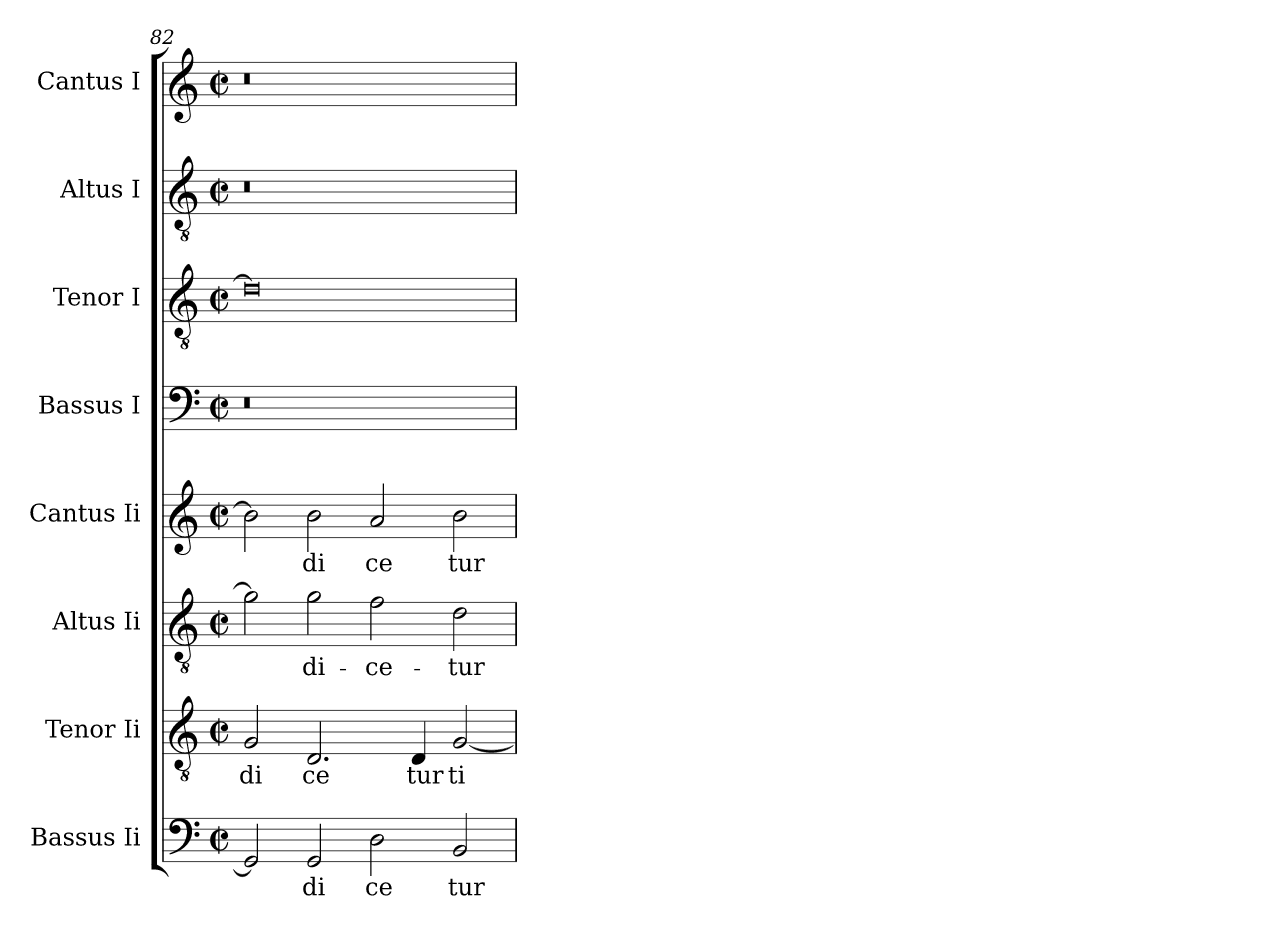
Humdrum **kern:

**kern	**text	**kern	**text	**kern	**text	**kern	**text	**kern	**kern	**kern	**kern
*part8	*part8	*part7	*part7	*part6	*part6	*part5	*part5	*part4	*part3	*part2	*part1
*staff8	*staff8	*staff7	*staff7	*staff6	*staff6	*staff5	*staff5	*staff4	*staff3	*staff2	*staff1
*I"Bassus Ii	*	*I"Tenor Ii	*	*I"Altus Ii	*	*I"Cantus Ii	*	*I"Bassus I	*I"Tenor I	*I"Altus I	*I"Cantus I
*clefF4	*	*clefGv2	*	*clefGv2	*	*clefG2	*	*clefF4	*clefGv2	*clefGv2	*clefG2
*M2/2	*	*M2/2	*	*M2/2	*	*M2/2	*	*M2/2	*M2/2	*M2/2	*M2/2
*met(c|)	*	*met(c|)	*	*met(c|)	*	*met(c|)	*	*met(c|)	*met(c|)	*met(c|)	*met(c|)
=82	=82	=82	=82	=82	=82	=82	=82	=82	=82	=82	=82
!	!	!	!LO:LY:b:cj	!	!	!	!	!	!	!	!
2GG/]	.	2G/	di	2g\]	.	2b\]	.	0r	0d]	0r	0r
!	!LO:LY:b:cj	!	!LO:LY:b:cj	!	!LO:LY:b:cj	!	!LO:LY:b:cj	!	!	!	!
2GG/	di	2.D/	ce	2g\	di-	2b\	di	.	.	.	.
!	!LO:LY:b:cj	!	!	!	!LO:LY:b:cj	!	!LO:LY:b:cj	!	!	!	!
2D\	ce	.	.	2f\	-ce-	2a/	ce	.	.	.	.
!	!	!	!LO:LY:b:cj	!	!	!	!	!	!	!	!
.	.	4D/	tur	.	.	.	.	.	.	.	.
!	!LO:LY:b:cj	!	!LO:LY:b:cj	!	!LO:LY:b:cj	!	!LO:LY:b:cj	!	!	!	!
2BB/	tur	[<2G/	ti	2d\	-tur	2b\	tur	.	.	.	.
=	=	=	=	=	=	=	=	=	=	=	=
*-	*-	*-	*-	*-	*-	*-	*-	*-	*-	*-	*-
